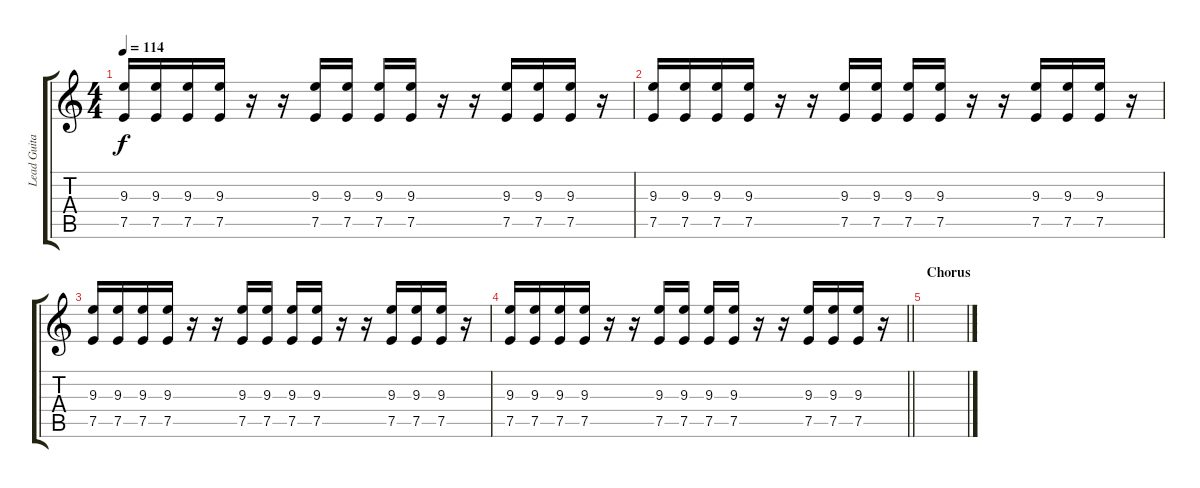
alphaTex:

\track ("Lead Guitar" "Lead Guita") {instrument overdrivenguitar}
\staff {score tabs}
\tuning (E4 B3 G3 D3 A2 E2) {hide}
\ts (4 4)
\tempo 114
\clef g2
\ks c
(9.3 7.5).16{dy f} (9.3 7.5).16 (9.3 7.5).16 (9.3 7.5).16 r.16 r.16 (9.3 7.5).16 (9.3 7.5).16 (9.3 7.5).16 (9.3 7.5).16 r.16 r.16 (9.3 7.5).16 (9.3 7.5).16 (9.3 7.5).16 r.16 |
(9.3 7.5).16 (9.3 7.5).16 (9.3 7.5).16 (9.3 7.5).16 r.16 r.16 (9.3 7.5).16 (9.3 7.5).16 (9.3 7.5).16 (9.3 7.5).16 r.16 r.16 (9.3 7.5).16 (9.3 7.5).16 (9.3 7.5).16 r.16 |
(9.3 7.5).16 (9.3 7.5).16 (9.3 7.5).16 (9.3 7.5).16 r.16 r.16 (9.3 7.5).16 (9.3 7.5).16 (9.3 7.5).16 (9.3 7.5).16 r.16 r.16 (9.3 7.5).16 (9.3 7.5).16 (9.3 7.5).16 r.16 |
\barLineRight lightlight
(9.3 7.5).16 (9.3 7.5).16 (9.3 7.5).16 (9.3 7.5).16 r.16 r.16 (9.3 7.5).16 (9.3 7.5).16 (9.3 7.5).16 (9.3 7.5).16 r.16 r.16 (9.3 7.5).16 (9.3 7.5).16 (9.3 7.5).16 r.16 |
\section ("" "Chorus")
